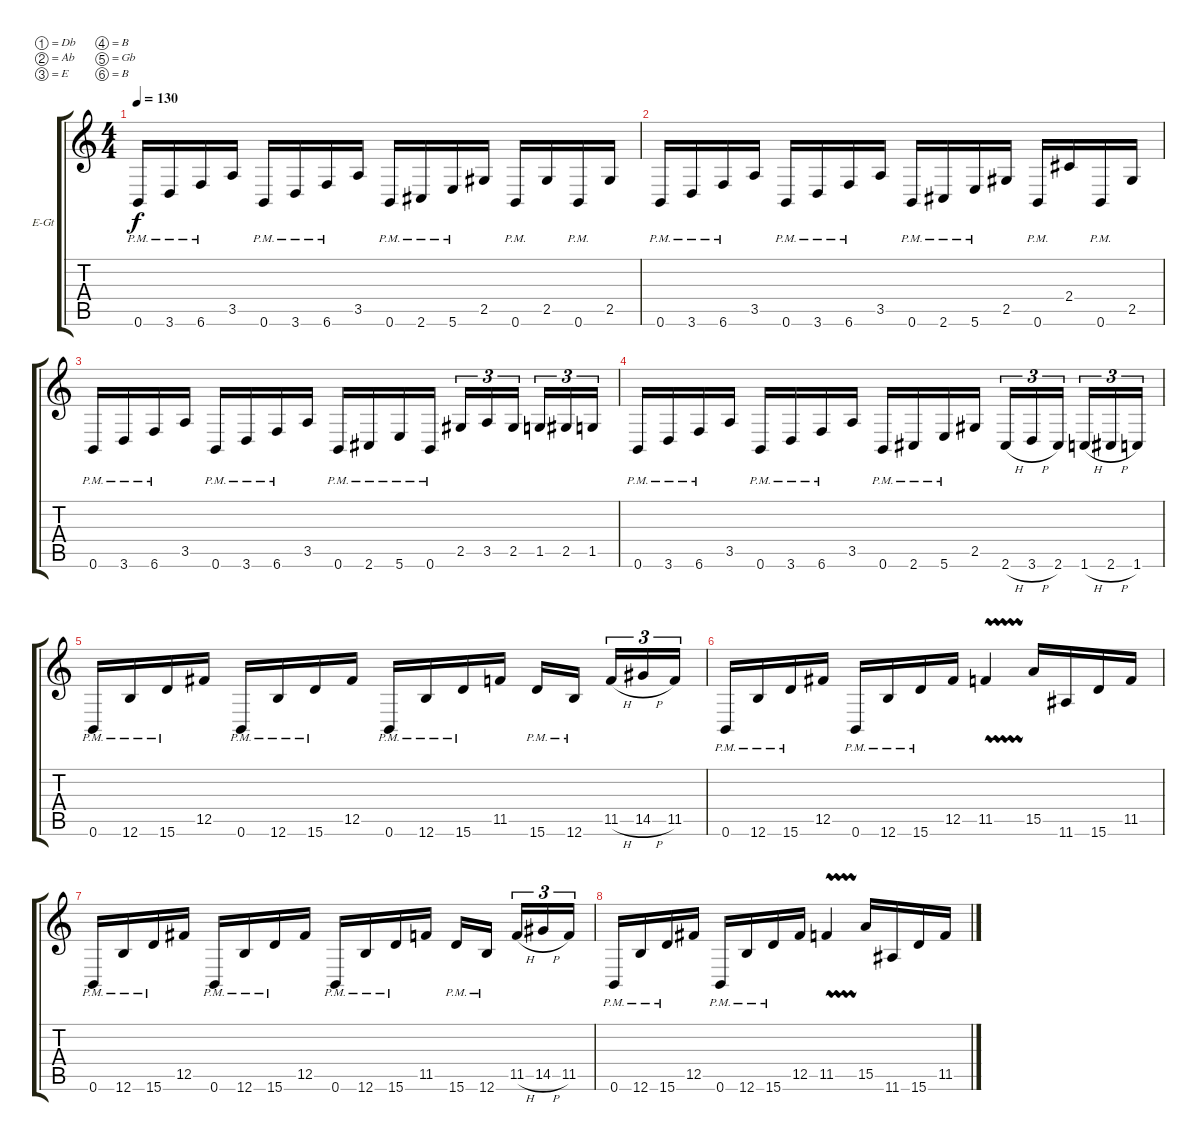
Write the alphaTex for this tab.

\defaultSystemsLayout 4
\bracketExtendMode groupsimilarinstruments
\firstSystemTrackNameOrientation horizontal
\otherSystemsTrackNameOrientation horizontal
\track ("Electric Guitar" "E-Gt") {instrument distortionguitar}
\staff {score tabs}
\tuning (Db4 Ab3 E3 B2 Gb2 B1)
\ts (4 4)
\tempo 130
\clef g2
\ks c
0.6{pm}.16{dy f instrument distortionguitar} 3.6{pm}.16 6.6{pm}.16 3.5.16 0.6{pm}.16 3.6{pm}.16 6.6{pm}.16 3.5.16 0.6{pm}.16 2.6{pm}.16 5.6{pm}.16 2.5.16 0.6{pm}.16 2.5.16 0.6{pm}.16 2.5.16 |
0.6{pm}.16 3.6{pm}.16 6.6{pm}.16 3.5.16 0.6{pm}.16 3.6{pm}.16 6.6{pm}.16 3.5.16 0.6{pm}.16 2.6{pm}.16 5.6{pm}.16 2.5.16 0.6{pm}.16 2.4.16 0.6{pm}.16 2.5.16 |
0.6{pm}.16 3.6{pm}.16 6.6{pm}.16 3.5.16 0.6{pm}.16 3.6{pm}.16 6.6{pm}.16 3.5.16 0.6{pm}.16 2.6{pm}.16 5.6{pm}.16 0.6{pm}.16 2.5.16{tu (3 2)} 3.5.16{tu (3 2)} 2.5.16{tu (3 2)} 1.5.16{tu (3 2)} 2.5.16{tu (3 2)} 1.5.16{tu (3 2)} |
0.6{pm}.16 3.6{pm}.16 6.6{pm}.16 3.5.16 0.6{pm}.16 3.6{pm}.16 6.6{pm}.16 3.5.16 0.6{pm}.16 2.6{pm}.16 5.6{pm}.16 2.5.16 2.6{h}.16{tu (3 2)} 3.6{h}.16{tu (3 2)} 2.6.16{tu (3 2)} 1.6{h}.16{tu (3 2)} 2.6{h}.16{tu (3 2)} 1.6.16{tu (3 2)} |
0.6{pm}.16 12.6{pm}.16 15.6{pm}.16 12.5.16 0.6{pm}.16 12.6{pm}.16 15.6{pm}.16 12.5.16 0.6{pm}.16 12.6{pm}.16 15.6{pm}.16 11.5.16 15.6{pm}.16 12.6{pm}.16 11.5{h}.16{tu (3 2)} 14.5{h}.16{tu (3 2)} 11.5.16{tu (3 2)} |
0.6{pm}.16 12.6{pm}.16 15.6{pm}.16 12.5.16 0.6{pm}.16 12.6{pm}.16 15.6{pm}.16 12.5.16 11.5{vw}.4 15.5.16 11.6.16 15.6.16 11.5.16 |
0.6{pm}.16 12.6{pm}.16 15.6{pm}.16 12.5.16 0.6{pm}.16 12.6{pm}.16 15.6{pm}.16 12.5.16 0.6{pm}.16 12.6{pm}.16 15.6{pm}.16 11.5.16 15.6{pm}.16 12.6{pm}.16 11.5{h}.16{tu (3 2)} 14.5{h}.16{tu (3 2)} 11.5.16{tu (3 2)} |
0.6{pm}.16 12.6{pm}.16 15.6{pm}.16 12.5.16 0.6{pm}.16 12.6{pm}.16 15.6{pm}.16 12.5.16 11.5{vw}.4 15.5.16 11.6.16 15.6.16 11.5.16
